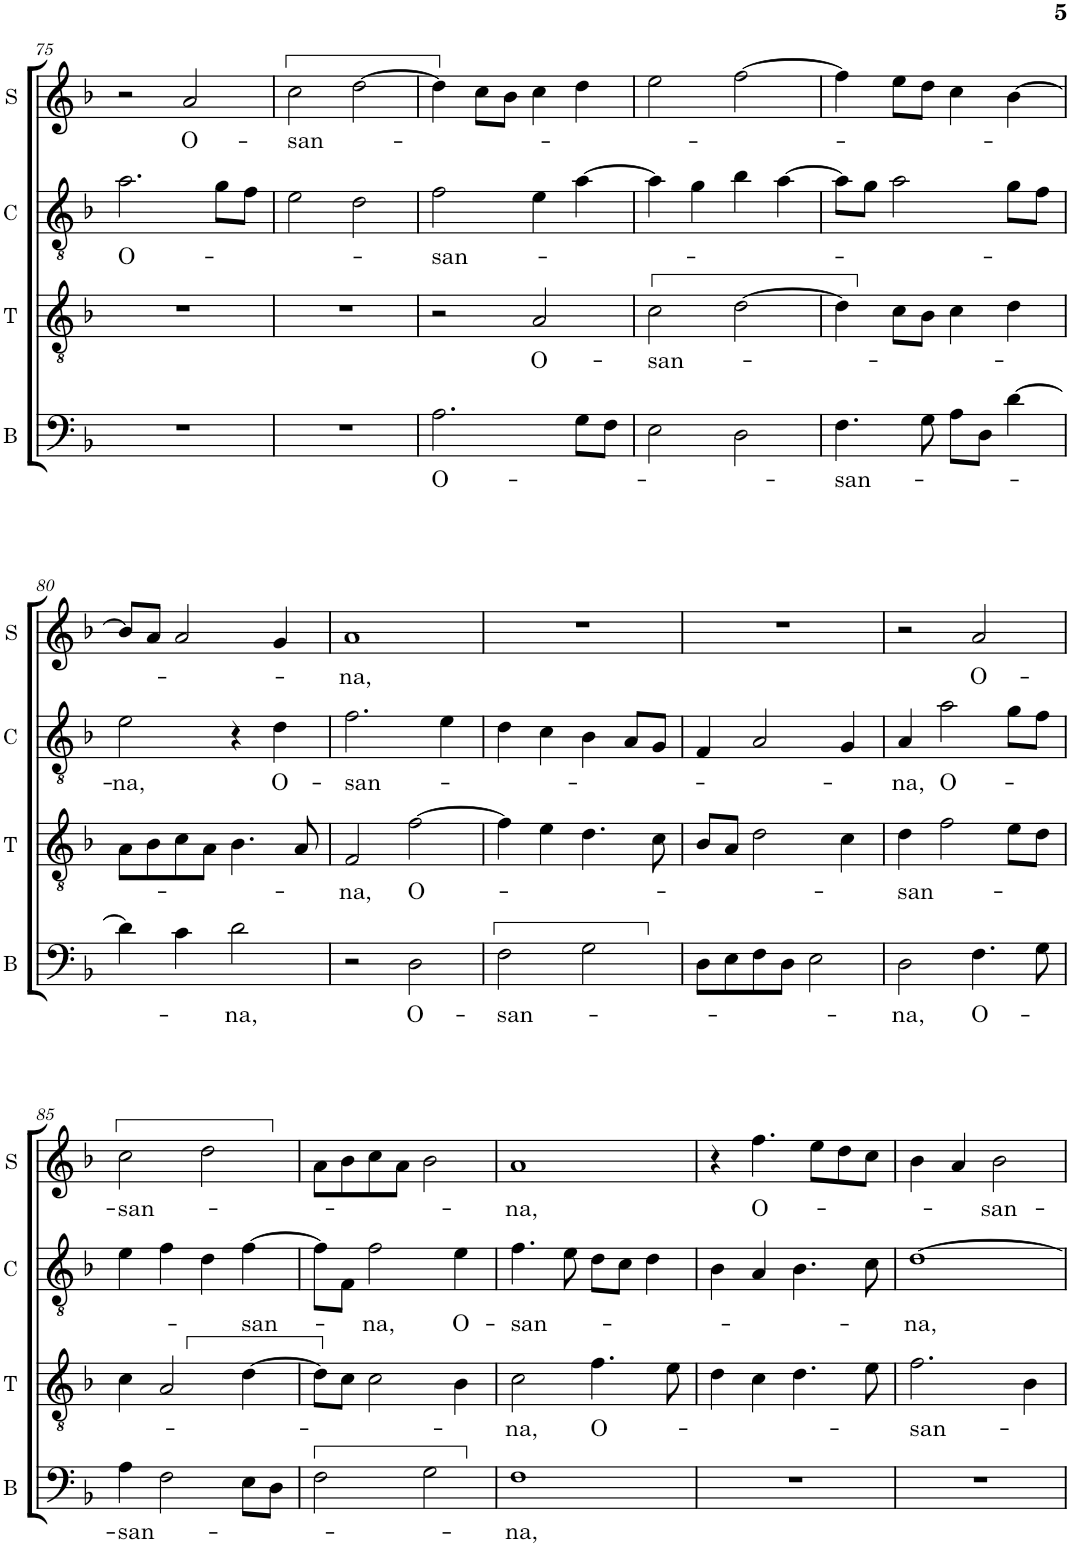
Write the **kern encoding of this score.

**kern	**text	**kern	**text	**kern	**text	**kern	**text
*part4	*part4	*part3	*part3	*part2	*part2	*part1	*part1
*staff4	*staff4	*staff3	*staff3	*staff2	*staff2	*staff1	*staff1
*I"B	*	*I"T	*	*I"C	*	*I"S	*
*I'B	*	*I'T	*	*I'C	*	*I'S	*
!!LO:PB:g=z
*clefF4	*	*clefGv2	*	*clefGv2	*	*clefG2	*
*	*	*	*	*Trd4c7	*	*	*
*k[b-]	*	*k[b-]	*	*k[b-]	*	*k[b-]	*
*M2/2	*	*M2/2	*	*M2/2	*	*M2/2	*
*met(c|)	*	*met(c|)	*	*met(c|)	*	*met(c|)	*
=75	=75	=75	=75	=75	=75	=75	=75
!	!	!	!	!	!LO:LY:b	!	!
1r	.	1r	.	2.a\	O-	2r	.
!	!	!	!	!	!	!	!LO:LY:b
.	.	.	.	.	.	2a/	O-
.	.	.	.	8g\L	.	.	.
.	.	.	.	8f\J	.	.	.
=76	=76	=76	=76	=76	=76	=76	=76
!	!	!	!	!	!	!	!LO:LY:b
1r	.	1r	.	2e\	.	2cc\	-san-
.	.	.	.	2d\	.	[2dd\	.
=77	=77	=77	=77	=77	=77	=77	=77
!	!LO:LY:b	!	!	!	!LO:LY:b	!	!
2.A\	O-	2r	.	2f\	-san-	4dd\]	.
.	.	.	.	.	.	8cc\L	.
.	.	.	.	.	.	8b-\J	.
!	!	!	!LO:LY:b	!	!	!	!
.	.	2A/	O-	4e\	.	4cc\	.
8G\L	.	.	.	[4a\	.	4dd\	.
8F\J	.	.	.	.	.	.	.
=78	=78	=78	=78	=78	=78	=78	=78
!	!	!	!LO:LY:b	!	!	!	!
2E\	.	2c\	-san-	4a\]	.	2ee\	.
.	.	.	.	4g\	.	.	.
2D\	.	[2d\	.	4b-\	.	[2ff\	.
.	.	.	.	[4a\	.	.	.
=79	=79	=79	=79	=79	=79	=79	=79
!	!LO:LY:b	!	!	!	!	!	!
4.F\	san-	4d\]	.	8a\L]	.	4ff\]	.
.	.	.	.	8g\J	.	.	.
.	.	8c\L	.	2a\	.	8ee\L	.
8G\	.	8B-\J	.	.	.	8dd\J	.
8A\L	.	4c\	.	.	.	4cc\	.
8D\J	.	.	.	.	.	.	.
[4d\	.	4d\	.	8g\L	.	[4b-\	.
.	.	.	.	8f\J	.	.	.
!!LO:LB:g=z
=80	=80	=80	=80	=80	=80	=80	=80
!	!	!	!	!	!LO:LY:b	!	!
4d\]	.	8A\L	.	2e\	-na,	8b-/L]	.
.	.	8B-\	.	.	.	8a/J	.
4c\	.	8c\	.	.	.	2a/	.
.	.	8A\J	.	.	.	.	.
!	!LO:LY:b	!	!	!	!	!	!
2d\	-na,	4.B-\	.	4r	.	.	.
!	!	!	!	!	!LO:LY:b	!	!
.	.	.	.	4d\	O-	4g/	.
.	.	8A/	.	.	.	.	.
=81	=81	=81	=81	=81	=81	=81	=81
!	!	!	!LO:LY:b	!	!LO:LY:b	!	!LO:LY:b
2r	.	2F/	-na,	2.f\	-san-	1a	-na,
!	!LO:LY:b	!	!LO:LY:b	!	!	!	!
2D\	O-	[2f\	O-	.	.	.	.
.	.	.	.	4e\	.	.	.
=82	=82	=82	=82	=82	=82	=82	=82
!	!LO:LY:b	!	!	!	!	!	!
2F\	-san-	4f\]	.	4d\	.	1r	.
.	.	4e\	.	4c\	.	.	.
2G\	.	4.d\	.	4B-\	.	.	.
.	.	.	.	8A/L	.	.	.
.	.	8c\	.	8G/J	.	.	.
=83	=83	=83	=83	=83	=83	=83	=83
8D\L	.	8B-/L	.	4F/	.	1r	.
8E\	.	8A/J	.	.	.	.	.
8F\	.	2d\	.	2A/	.	.	.
8D\J	.	.	.	.	.	.	.
2E\	.	.	.	.	.	.	.
.	.	4c\	.	4G/	.	.	.
=84	=84	=84	=84	=84	=84	=84	=84
!	!LO:LY:b	!	!LO:LY:b	!	!LO:LY:b	!	!
2D\	-na,	4d\	-san-	4A/	-na,	2r	.
!	!	!	!	!	!LO:LY:b	!	!
.	.	2f\	.	2a\	O-	.	.
!	!LO:LY:b	!	!	!	!	!	!LO:LY:b
4.F\	O-	.	.	.	.	2a/	O-
.	.	8e\L	.	8g\L	.	.	.
8G\	.	8d\J	.	8f\J	.	.	.
!!LO:LB:g=z
=85	=85	=85	=85	=85	=85	=85	=85
!	!LO:LY:b	!	!	!	!	!	!LO:LY:b
4A\	-san-	4c\	.	4e\	.	2cc\	-san-
2F\	.	2A/	.	4f\	.	.	.
.	.	.	.	4d\	.	2dd\	.
!	!	!	!	!	!LO:LY:b	!	!
8E\L	.	[4d\	.	[4f\	-san-	.	.
8D\J	.	.	.	.	.	.	.
=86	=86	=86	=86	=86	=86	=86	=86
2F\	.	8d\L]	.	8f\L]	.	8a\L	.
.	.	8c\J	.	8F\J	.	8b-\	.
!	!	!	!	!	!LO:LY:b	!	!
.	.	2c\	.	2f\	-na,	8cc\	.
.	.	.	.	.	.	8a\J	.
2G\	.	.	.	.	.	2b-\	.
!	!	!	!	!	!LO:LY:b	!	!
.	.	4B-\	.	4e\	O-	.	.
=87	=87	=87	=87	=87	=87	=87	=87
!	!LO:LY:b	!	!LO:LY:b	!	!LO:LY:b	!	!LO:LY:b
1F	-na,	2c\	-na,	4.f\	-san-	1a	-na,
.	.	.	.	8e\	.	.	.
!	!	!	!LO:LY:b	!	!	!	!
.	.	4.f\	O-	8d\L	.	.	.
.	.	.	.	8c\J	.	.	.
.	.	.	.	4d\	.	.	.
.	.	8e\	.	.	.	.	.
=88	=88	=88	=88	=88	=88	=88	=88
1r	.	4d\	.	4B-\	.	4r	.
!	!	!	!	!	!	!	!LO:LY:b
.	.	4c\	.	4A/	.	4.ff\	O-
.	.	4.d\	.	4.B-\	.	.	.
.	.	.	.	.	.	8ee\L	.
.	.	.	.	.	.	8dd\	.
.	.	8e\	.	8c\	.	8cc\J	.
=89	=89	=89	=89	=89	=89	=89	=89
!	!	!	!LO:LY:b	!	!LO:LY:b	!	!
1r	.	2.f\	-san-	[1d	-na,	4b-\	.
.	.	.	.	.	.	4a/	.
!	!	!	!	!	!	!	!LO:LY:b
.	.	.	.	.	.	2b-\	-san-
.	.	4B-\	.	.	.	.	.
=	=	=	=	=	=	=	=
*-	*-	*-	*-	*-	*-	*-	*-
